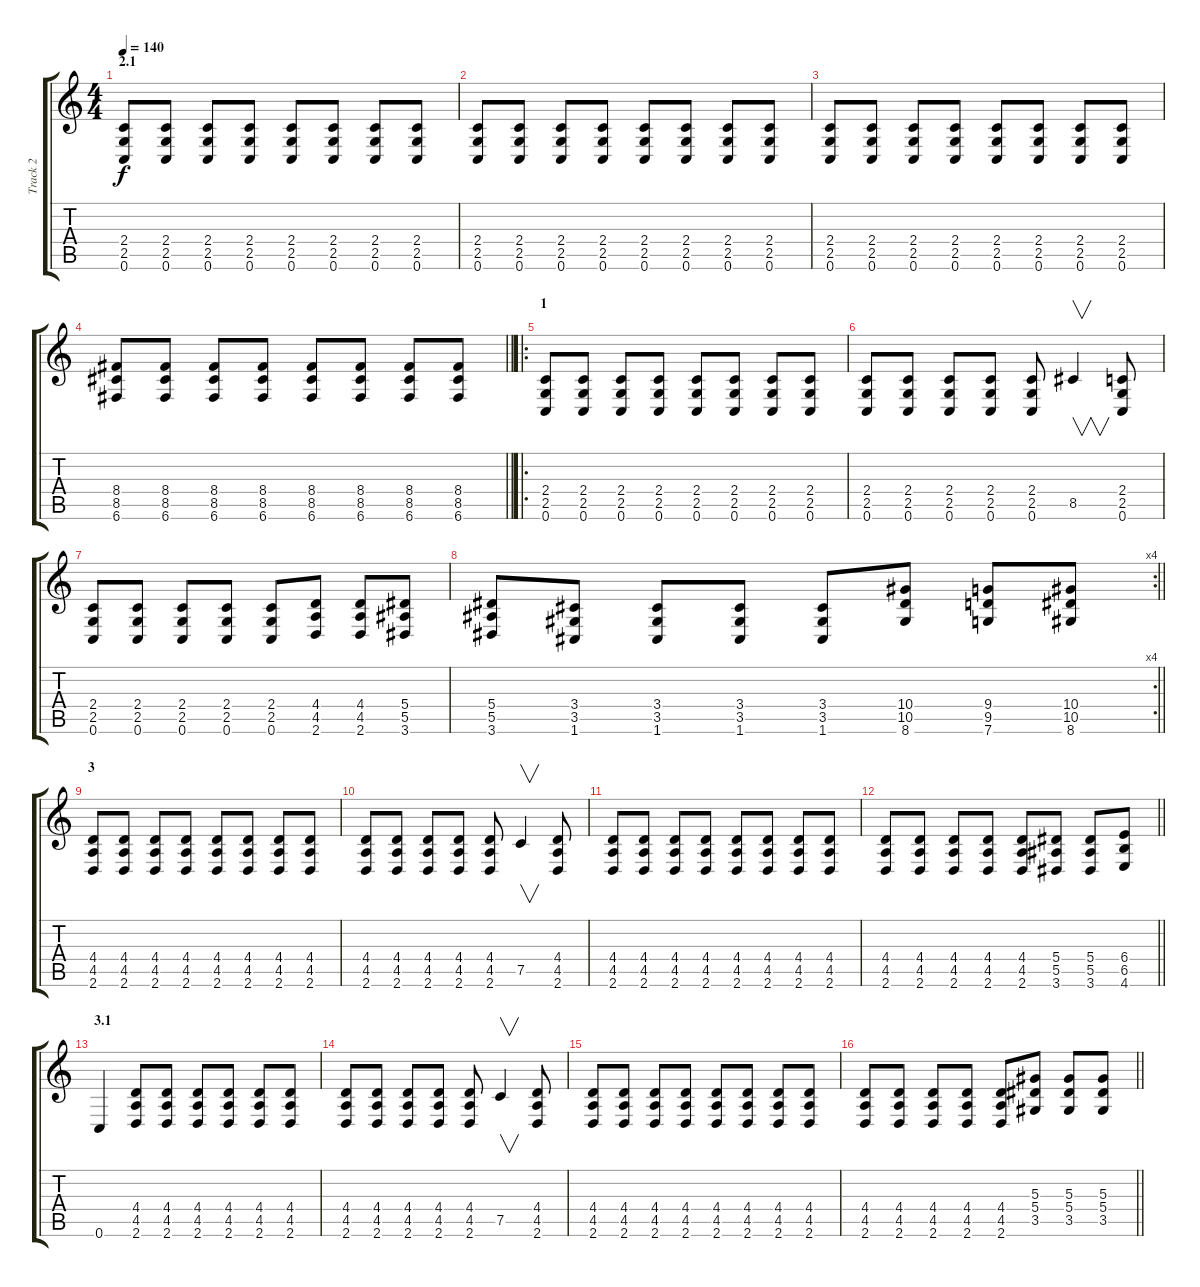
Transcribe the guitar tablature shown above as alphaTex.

\track ("Track 2" "Track 2") {instrument distortionguitar}
\staff {score tabs}
\tuning (C4 G3 Eb3 Bb2 F2 C2) {hide}
\ts (4 4)
\section ("" "2.1")
\tempo 140
\clef g2
\ks c
(2.4 2.5 0.6).8{dy f} (2.4 2.5 0.6).8 (2.4 2.5 0.6).8 (2.4 2.5 0.6).8 (2.4 2.5 0.6).8 (2.4 2.5 0.6).8 (2.4 2.5 0.6).8 (2.4 2.5 0.6).8 |
(2.4 2.5 0.6).8 (2.4 2.5 0.6).8 (2.4 2.5 0.6).8 (2.4 2.5 0.6).8 (2.4 2.5 0.6).8 (2.4 2.5 0.6).8 (2.4 2.5 0.6).8 (2.4 2.5 0.6).8 |
(2.4 2.5 0.6).8 (2.4 2.5 0.6).8 (2.4 2.5 0.6).8 (2.4 2.5 0.6).8 (2.4 2.5 0.6).8 (2.4 2.5 0.6).8 (2.4 2.5 0.6).8 (2.4 2.5 0.6).8 |
\barLineRight lightlight
(8.4 8.5 6.6).8 (8.4 8.5 6.6).8 (8.4 8.5 6.6).8 (8.4 8.5 6.6).8 (8.4 8.5 6.6).8 (8.4 8.5 6.6).8 (8.4 8.5 6.6).8 (8.4 8.5 6.6).8 |
\ro
\section ("" "1")
(2.4 2.5 0.6).8 (2.4 2.5 0.6).8 (2.4 2.5 0.6).8 (2.4 2.5 0.6).8 (2.4 2.5 0.6).8 (2.4 2.5 0.6).8 (2.4 2.5 0.6).8 (2.4 2.5 0.6).8 |
(2.4 2.5 0.6).8 (2.4 2.5 0.6).8 (2.4 2.5 0.6).8 (2.4 2.5 0.6).8 (2.4 2.5 0.6).8 8.5.4{v} (2.4 2.5 0.6).8 |
(2.4 2.5 0.6).8 (2.4 2.5 0.6).8 (2.4 2.5 0.6).8 (2.4 2.5 0.6).8 (2.4 2.5 0.6).8 (4.4 4.5 2.6).8 (4.4 4.5 2.6).8 (5.4 5.5 3.6).8 |
\rc 4
\barLineRight lightlight
(5.4 5.5 3.6).8 (3.4 3.5 1.6).8 (3.4 3.5 1.6).8 (3.4 3.5 1.6).8 (3.4 3.5 1.6).8 (10.4 10.5 8.6).8 (9.4 9.5 7.6).8 (10.4 10.5 8.6).8 |
\section ("" "3")
(4.4 4.5 2.6).8 (4.4 4.5 2.6).8 (4.4 4.5 2.6).8 (4.4 4.5 2.6).8 (4.4 4.5 2.6).8 (4.4 4.5 2.6).8 (4.4 4.5 2.6).8 (4.4 4.5 2.6).8 |
(4.4 4.5 2.6).8 (4.4 4.5 2.6).8 (4.4 4.5 2.6).8 (4.4 4.5 2.6).8 (4.4 4.5 2.6).8 7.5.4{v} (4.4 4.5 2.6).8 |
(4.4 4.5 2.6).8 (4.4 4.5 2.6).8 (4.4 4.5 2.6).8 (4.4 4.5 2.6).8 (4.4 4.5 2.6).8 (4.4 4.5 2.6).8 (4.4 4.5 2.6).8 (4.4 4.5 2.6).8 |
\barLineRight lightlight
(4.4 4.5 2.6).8 (4.4 4.5 2.6).8 (4.4 4.5 2.6).8 (4.4 4.5 2.6).8 (4.4 4.5 2.6).8 (5.4 5.5 3.6).8 (5.4 5.5 3.6).8 (6.4 6.5 4.6).8 |
\section ("" "3.1")
0.6.4 (4.4 4.5 2.6).8 (4.4 4.5 2.6).8 (4.4 4.5 2.6).8 (4.4 4.5 2.6).8 (4.4 4.5 2.6).8 (4.4 4.5 2.6).8 |
(4.4 4.5 2.6).8 (4.4 4.5 2.6).8 (4.4 4.5 2.6).8 (4.4 4.5 2.6).8 (4.4 4.5 2.6).8 7.5.4{v} (4.4 4.5 2.6).8 |
(4.4 4.5 2.6).8 (4.4 4.5 2.6).8 (4.4 4.5 2.6).8 (4.4 4.5 2.6).8 (4.4 4.5 2.6).8 (4.4 4.5 2.6).8 (4.4 4.5 2.6).8 (4.4 4.5 2.6).8 |
\barLineRight lightlight
(4.4 4.5 2.6).8 (4.4 4.5 2.6).8 (4.4 4.5 2.6).8 (4.4 4.5 2.6).8 (4.4 4.5 2.6).8 (5.3 5.4 3.5).8 (5.3 5.4 3.5).8 (5.3 5.4 3.5).8
